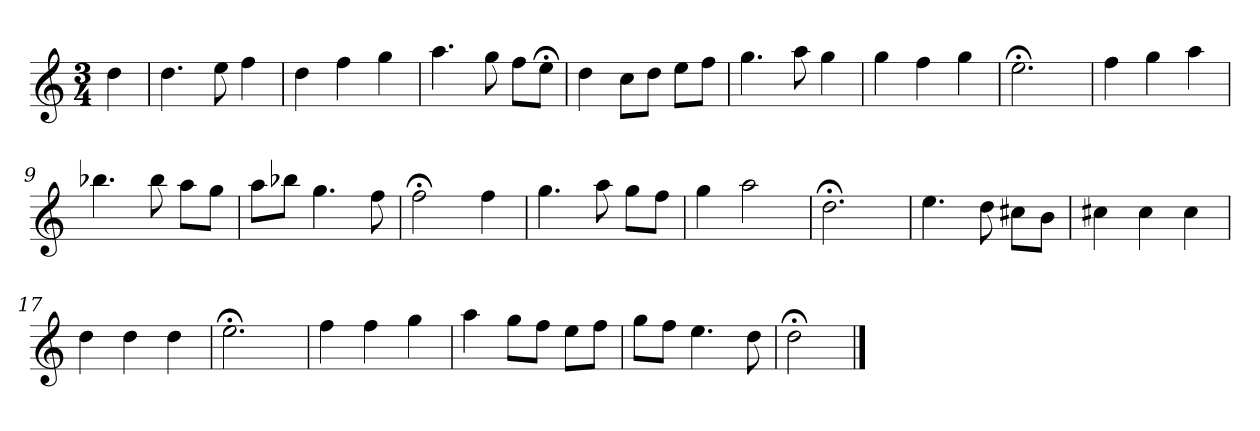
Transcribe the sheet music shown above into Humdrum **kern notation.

**kern
*part1
*staff1
*k[]
*D:dor
*M3/4
*MM120
=
4dd
=1
4.dd
8ee
4ff
=2
4dd
4ff
4gg
=3
4.aa
8gg
8ffL
8ee;<J
=4
4dd
8ccL
8ddJ
8eeL
8ffJ
=5
4.gg
8aa
4gg
=6
4gg
4ff
4gg
=7
2.ee;<
=8
4ff
4gg
4aa
=9
4.bb-X
8bb-
8aaL
8ggJ
=10
8aaL
8bb-XJ
4.gg
8ff
=11
2ff;<
4ff
=12
4.gg
8aa
8ggL
8ffJ
=13
4gg
2aa
=14
2.dd;<
=15
4.ee
8dd
8cc#XL
8bJ
=16
4cc#X
4cc#
4cc#
=17
4dd
4dd
4dd
=18
2.ee;<
=19
4ff
4ff
4gg
=20
4aa
8ggL
8ffJ
8eeL
8ffJ
=21
8ggL
8ffJ
4.ee
8dd
=22
2dd;<
==
*-
